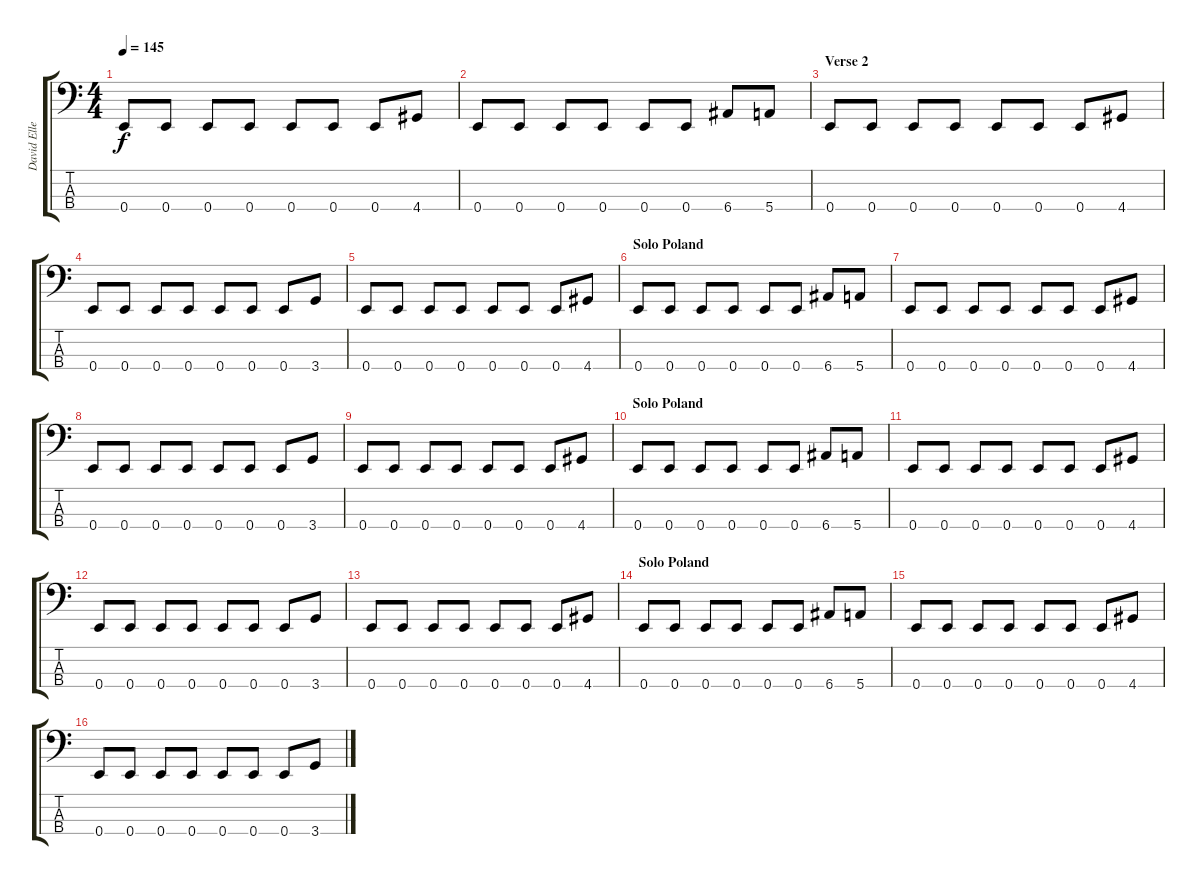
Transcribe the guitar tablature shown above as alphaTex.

\track ("David Ellefson (Bass)" "David Elle") {instrument electricguitarjazz}
\staff {score tabs}
\tuning (G2 D2 A1 E1) {hide}
\ts (4 4)
\tempo 145
\clef f4
\ks c
0.4.8{dy f} 0.4.8 0.4.8 0.4.8 0.4.8 0.4.8 0.4.8 4.4.8 |
0.4.8 0.4.8 0.4.8 0.4.8 0.4.8 0.4.8 6.4.8 5.4.8 |
\section ("" "Verse 2")
0.4.8 0.4.8 0.4.8 0.4.8 0.4.8 0.4.8 0.4.8 4.4.8 |
0.4.8 0.4.8 0.4.8 0.4.8 0.4.8 0.4.8 0.4.8 3.4.8 |
0.4.8 0.4.8 0.4.8 0.4.8 0.4.8 0.4.8 0.4.8 4.4.8 |
\section ("" "Solo Poland")
0.4.8 0.4.8 0.4.8 0.4.8 0.4.8 0.4.8 6.4.8 5.4.8 |
0.4.8 0.4.8 0.4.8 0.4.8 0.4.8 0.4.8 0.4.8 4.4.8 |
0.4.8 0.4.8 0.4.8 0.4.8 0.4.8 0.4.8 0.4.8 3.4.8 |
0.4.8 0.4.8 0.4.8 0.4.8 0.4.8 0.4.8 0.4.8 4.4.8 |
\section ("" "Solo Poland")
0.4.8 0.4.8 0.4.8 0.4.8 0.4.8 0.4.8 6.4.8 5.4.8 |
0.4.8 0.4.8 0.4.8 0.4.8 0.4.8 0.4.8 0.4.8 4.4.8 |
0.4.8 0.4.8 0.4.8 0.4.8 0.4.8 0.4.8 0.4.8 3.4.8 |
0.4.8 0.4.8 0.4.8 0.4.8 0.4.8 0.4.8 0.4.8 4.4.8 |
\section ("" "Solo Poland")
0.4.8 0.4.8 0.4.8 0.4.8 0.4.8 0.4.8 6.4.8 5.4.8 |
0.4.8 0.4.8 0.4.8 0.4.8 0.4.8 0.4.8 0.4.8 4.4.8 |
0.4.8 0.4.8 0.4.8 0.4.8 0.4.8 0.4.8 0.4.8 3.4.8
